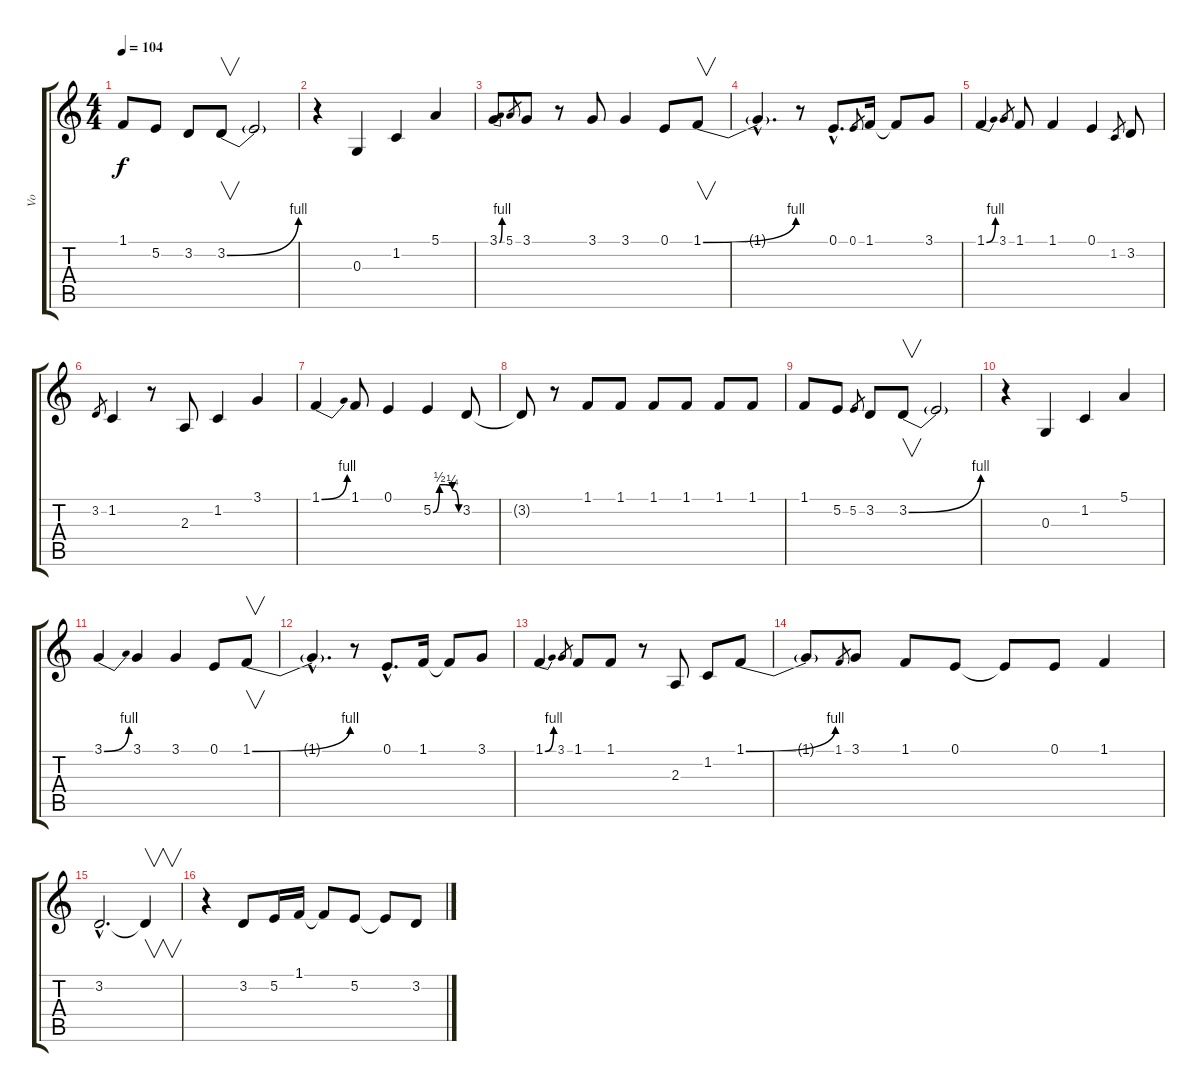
\track ("Vo" "Vo") {instrument lead6voice}
\staff {score tabs}
\tuning (E4 B3 G3 D3 A2 E2) {hide}
\ts (4 4)
\tempo 104
\clef g2
\ks c
1.1.8{dy f} 5.2.8 3.2.8 3.2{be (bend 0 0 60 4)}.8{v} 3.2{t}.2 |
r.4 0.3.4 1.2.4 5.1.4 |
3.1{be (bend 0 0 60 4)}.8 5.1.8{gr} 3.1.8 r.8 3.1.8 3.1.4 0.1.8 1.1{be (bend 0 0 60 4)}.8{v} |
1.1{hac t}.4{d} r.8 0.1{hac}.8{d} 0.1.8{gr} 1.1.16 1.1{t}.8 3.1.8 |
1.1{be (bend 0 0 60 4)}.4 3.1.8{gr} 1.1.8 1.1.4 0.1.4 1.2.8{gr} 3.2.8 |
3.2.8{gr} 1.2.4 r.8 2.3.8 1.2.4 3.1.4 |
1.1{be (bend 0 0 60 4)}.4 1.1.8 0.1.4 5.2{be (custom 0 0 15 2 30 2 45 1 60 0)}.4 3.2.8 |
3.2{t}.8 r.8 1.1.8 1.1.8 1.1.8 1.1.8 1.1.8 1.1.8 |
1.1.8 5.2.8 5.2.8{gr} 3.2.8 3.2{be (bend 0 0 60 4)}.8{v} 3.2{t}.2 |
r.4 0.3.4 1.2.4 5.1.4 |
3.1{be (bend 0 0 60 4)}.4 3.1.4 3.1.4 0.1.8 1.1{be (bend 0 0 60 4)}.8{v} |
1.1{hac t}.4{d} r.8 0.1{hac}.8{d} 1.1.16 1.1{t}.8 3.1.8 |
1.1{be (bend 0 0 60 4)}.4 3.1.8{gr} 1.1.8 1.1.8 r.8 2.3.8 1.2.8 1.1{be (bend 0 0 60 4)}.8 |
1.1{t}.8 1.1.8{gr} 3.1.8 1.1.8 0.1.8 0.1{t}.8 0.1.8 1.1.4 |
3.2{hac}.2{d} 3.2{t}.4{v} |
r.4 3.2.8 5.2.16 1.1.16 1.1{t}.8 5.2.8 5.2{t}.8 3.2.8
